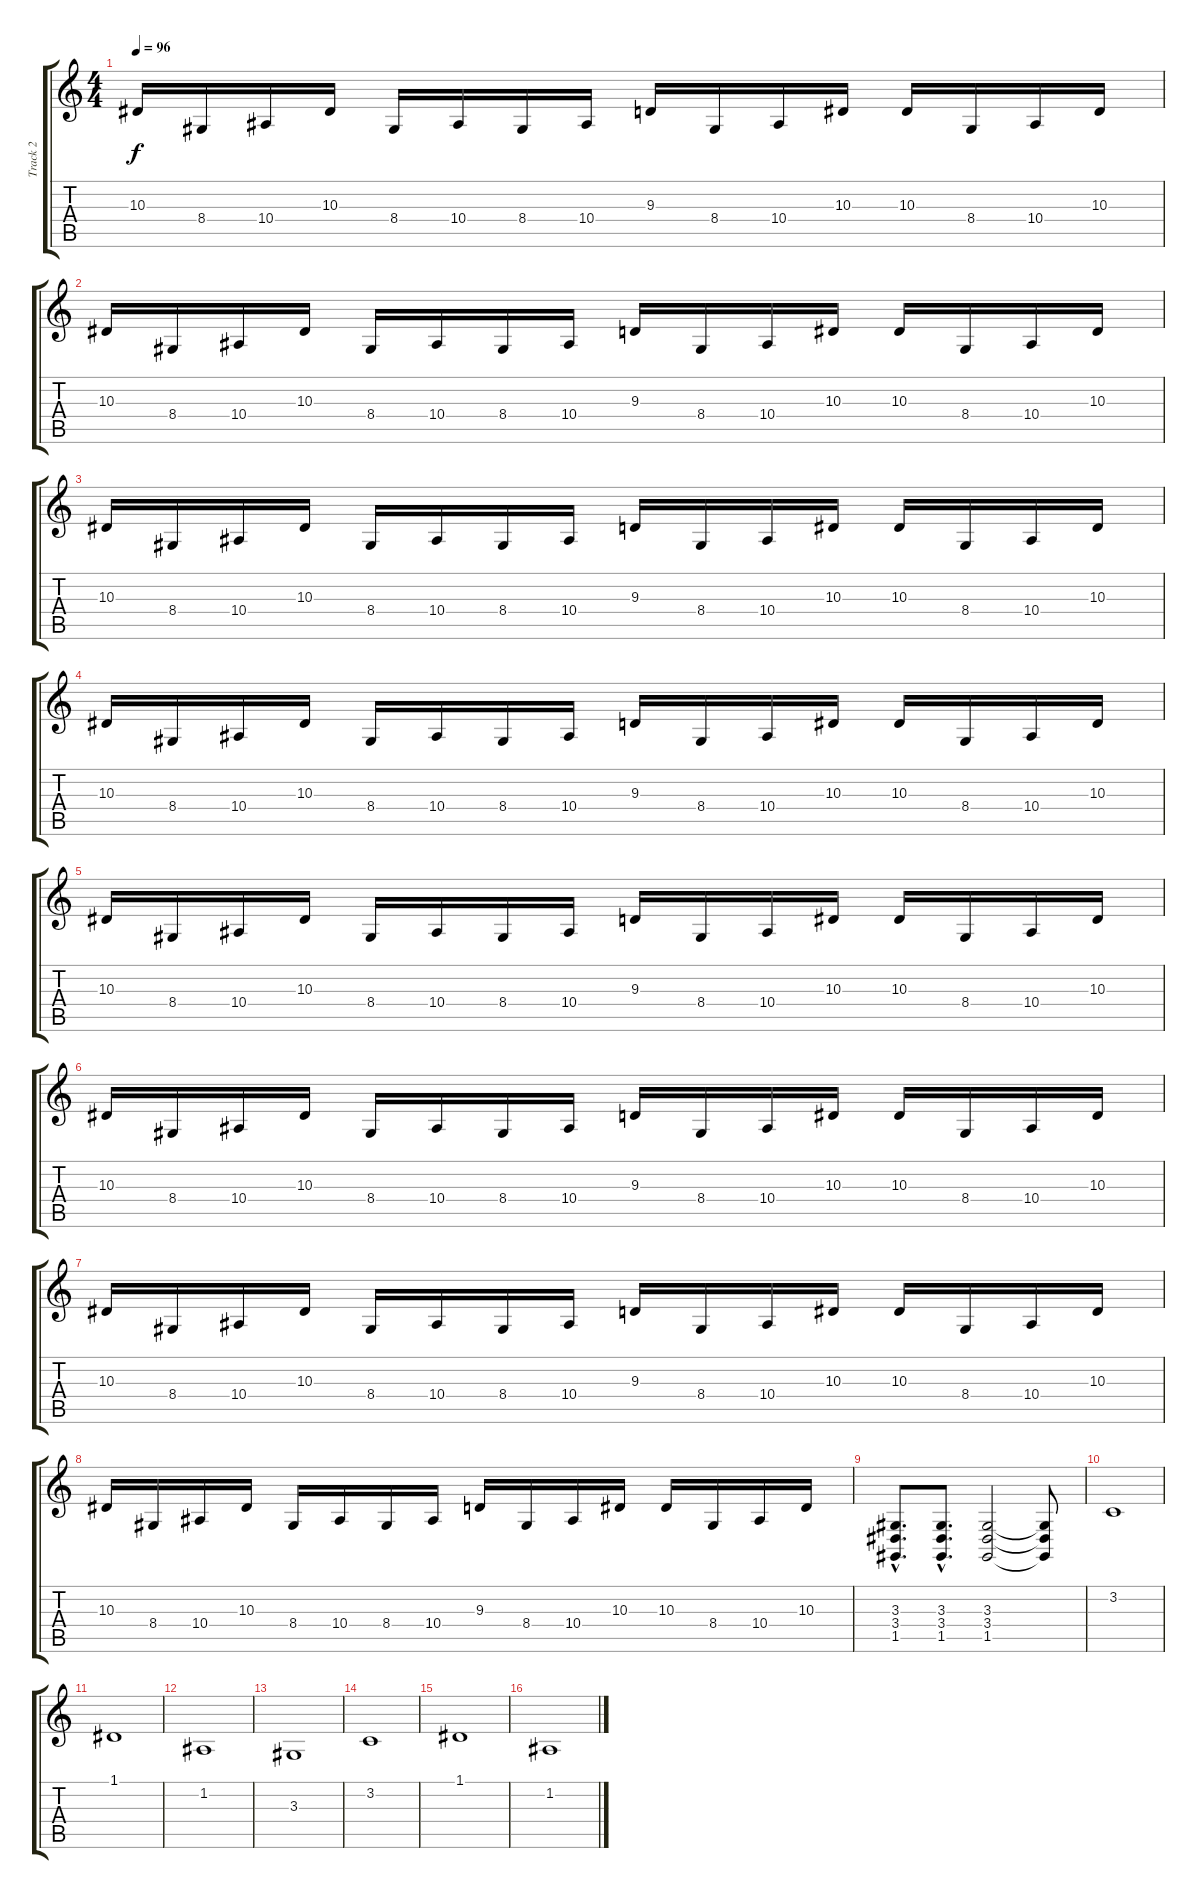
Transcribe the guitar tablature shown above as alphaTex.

\track ("Track 2" "Track 2") {instrument violin}
\staff {score tabs}
\tuning (D4 A3 F3 C3 G2 C2) {hide}
\ts (4 4)
\tempo 96
\clef g2
\ks c
10.3.16{dy f instrument distortionguitar} 8.4.16 10.4.16 10.3.16 8.4.16 10.4.16 8.4.16 10.4.16 9.3.16 8.4.16 10.4.16 10.3.16 10.3.16 8.4.16 10.4.16 10.3.16 |
10.3.16 8.4.16 10.4.16 10.3.16 8.4.16 10.4.16 8.4.16 10.4.16 9.3.16 8.4.16 10.4.16 10.3.16 10.3.16 8.4.16 10.4.16 10.3.16 |
10.3.16 8.4.16 10.4.16 10.3.16 8.4.16 10.4.16 8.4.16 10.4.16 9.3.16 8.4.16 10.4.16 10.3.16 10.3.16 8.4.16 10.4.16 10.3.16 |
10.3.16 8.4.16 10.4.16 10.3.16 8.4.16 10.4.16 8.4.16 10.4.16 9.3.16 8.4.16 10.4.16 10.3.16 10.3.16 8.4.16 10.4.16 10.3.16 |
10.3.16 8.4.16 10.4.16 10.3.16 8.4.16 10.4.16 8.4.16 10.4.16 9.3.16 8.4.16 10.4.16 10.3.16 10.3.16 8.4.16 10.4.16 10.3.16 |
10.3.16 8.4.16 10.4.16 10.3.16 8.4.16 10.4.16 8.4.16 10.4.16 9.3.16 8.4.16 10.4.16 10.3.16 10.3.16 8.4.16 10.4.16 10.3.16 |
10.3.16 8.4.16 10.4.16 10.3.16 8.4.16 10.4.16 8.4.16 10.4.16 9.3.16 8.4.16 10.4.16 10.3.16 10.3.16 8.4.16 10.4.16 10.3.16 |
10.3.16 8.4.16 10.4.16 10.3.16 8.4.16 10.4.16 8.4.16 10.4.16 9.3.16 8.4.16 10.4.16 10.3.16 10.3.16 8.4.16 10.4.16 10.3.16 |
(3.3{hac} 3.4{hac} 1.5{hac}).8{d} (3.3{hac} 3.4{hac} 1.5{hac}).8{d} (3.3 3.4 1.5).2 (3.3{t} 3.4{t} 1.5{t}).8 |
3.2.1{instrument violin} |
1.1.1 |
1.2.1 |
3.3.1 |
3.2.1 |
1.1.1 |
1.2.1
